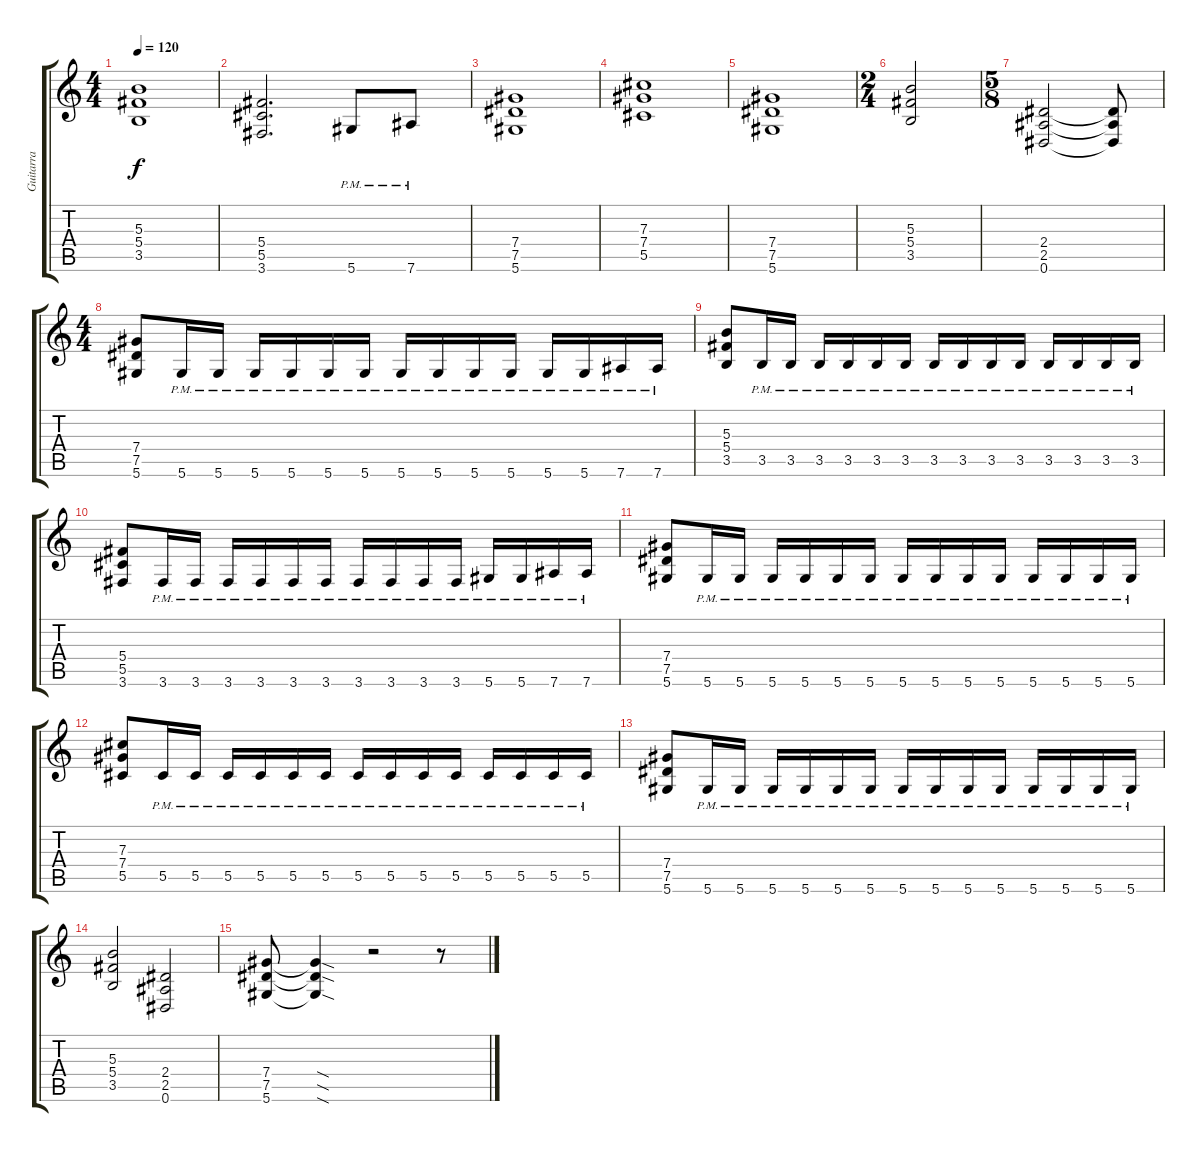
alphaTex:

\track ("Guitarra" "Guitarra") {instrument overdrivenguitar}
\staff {score tabs}
\tuning (Eb4 Bb3 Gb3 Db3 Ab2 Eb2) {hide}
\ts (4 4)
\tempo 120
\clef g2
\ks c
(5.3 5.4 3.5).1{dy f} |
(5.4 5.5 3.6).2{d} 5.6{pm}.8 7.6{pm}.8 |
(7.4 7.5 5.6).1 |
(7.3 7.4 5.5).1 |
(7.4 7.5 5.6).1 |
\ts (2 4)
(5.3 5.4 3.5).2 |
\ts (5 8)
(2.4 2.5 0.6).2 (2.4{t} 2.5{t} 0.6{t}).8 |
\ts (4 4)
(7.4 7.5 5.6).8 5.6{pm}.16 5.6{pm}.16 5.6{pm}.16 5.6{pm}.16 5.6{pm}.16 5.6{pm}.16 5.6{pm}.16 5.6{pm}.16 5.6{pm}.16 5.6{pm}.16 5.6{pm}.16 5.6{pm}.16 7.6{pm}.16 7.6{pm}.16 |
(5.3 5.4 3.5).8 3.5{pm}.16 3.5{pm}.16 3.5{pm}.16 3.5{pm}.16 3.5{pm}.16 3.5{pm}.16 3.5{pm}.16 3.5{pm}.16 3.5{pm}.16 3.5{pm}.16 3.5{pm}.16 3.5{pm}.16 3.5{pm}.16 3.5{pm}.16 |
(5.4 5.5 3.6).8 3.6{pm}.16 3.6{pm}.16 3.6{pm}.16 3.6{pm}.16 3.6{pm}.16 3.6{pm}.16 3.6{pm}.16 3.6{pm}.16 3.6{pm}.16 3.6{pm}.16 5.6{pm}.16 5.6{pm}.16 7.6{pm}.16 7.6{pm}.16 |
(7.4 7.5 5.6).8 5.6{pm}.16 5.6{pm}.16 5.6{pm}.16 5.6{pm}.16 5.6{pm}.16 5.6{pm}.16 5.6{pm}.16 5.6{pm}.16 5.6{pm}.16 5.6{pm}.16 5.6{pm}.16 5.6{pm}.16 5.6{pm}.16 5.6{pm}.16 |
(7.3 7.4 5.5).8 5.5{pm}.16 5.5{pm}.16 5.5{pm}.16 5.5{pm}.16 5.5{pm}.16 5.5{pm}.16 5.5{pm}.16 5.5{pm}.16 5.5{pm}.16 5.5{pm}.16 5.5{pm}.16 5.5{pm}.16 5.5{pm}.16 5.5{pm}.16 |
(7.4 7.5 5.6).8 5.6{pm}.16 5.6{pm}.16 5.6{pm}.16 5.6{pm}.16 5.6{pm}.16 5.6{pm}.16 5.6{pm}.16 5.6{pm}.16 5.6{pm}.16 5.6{pm}.16 5.6{pm}.16 5.6{pm}.16 5.6{pm}.16 5.6{pm}.16 |
(5.3 5.4 3.5).2 (2.4 2.5 0.6).2 |
(7.4 7.5 5.6).8 (7.4{sod t} 7.5{sod t} 5.6{sod t}).4 r.2 r.8
